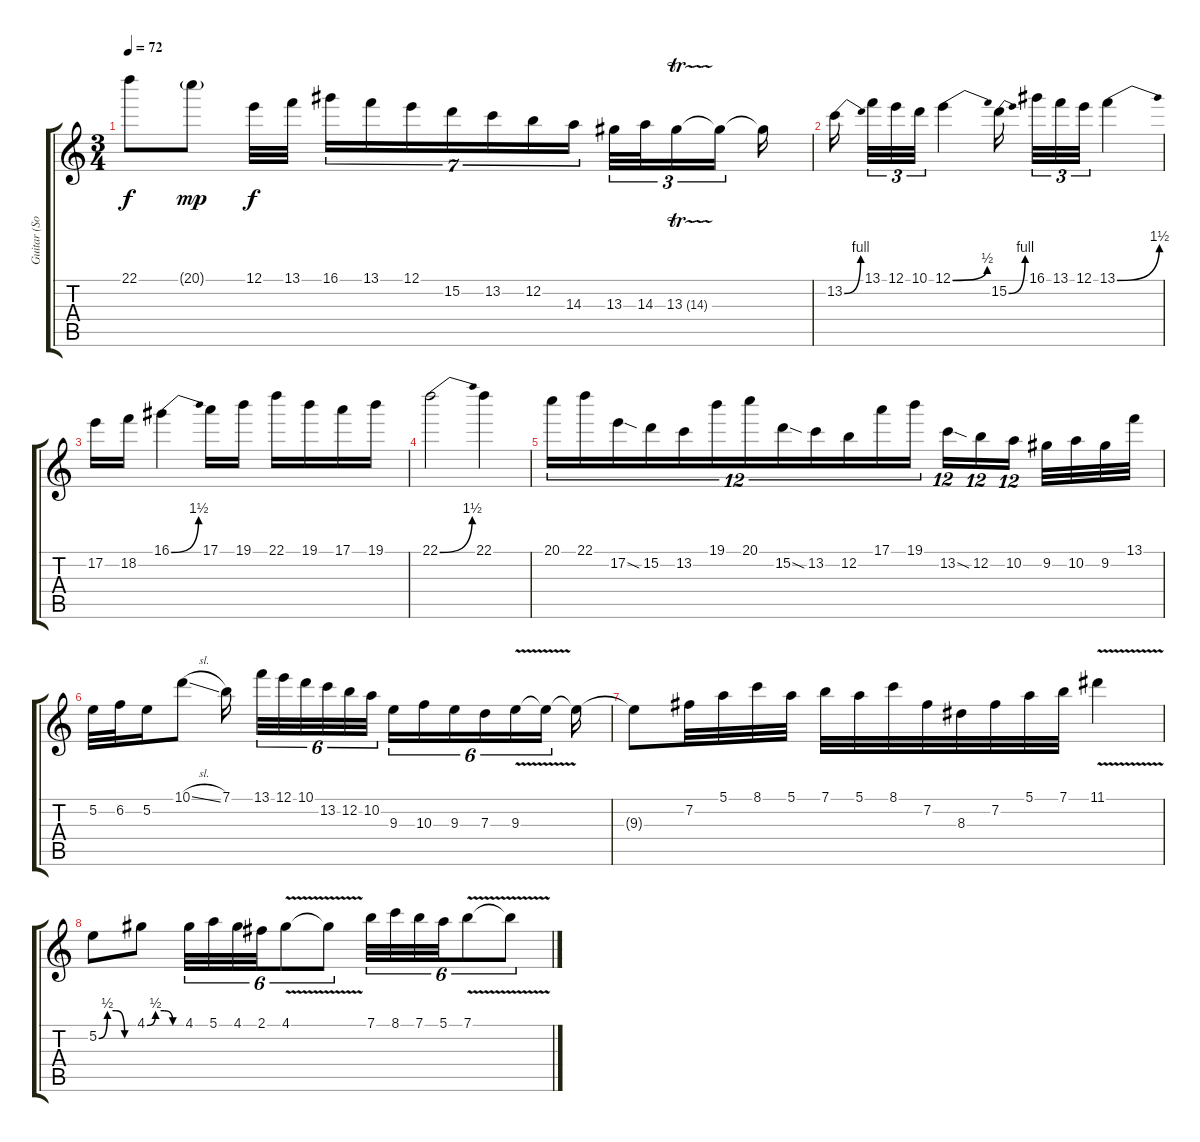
\track ("Guitar (Solo)" "Guitar (So") {instrument overdrivenguitar}
\staff {score tabs}
\tuning (E4 B3 G3 D3 A2 E2) {hide}
\ts (3 4)
\tempo 72
\clef g2
\ks c
22.1{t}.8{dy f} 20.1{g}.8{dy mp} 12.1.32{dy f} 13.1.32 16.1.16{tu (7 4)} 13.1.16{tu (7 4)} 12.1.16{tu (7 4)} 15.2.16{tu (7 4)} 13.2.16{tu (7 4)} 12.2.16{tu (7 4)} 14.3.16{tu (7 4)} 13.3.32{tu (3 2)} 14.3.32{tu (3 2)} 13.3{tr (14 64)}.16{tu (3 2)} 13.3{t}.16{tu (3 2)} 13.3{t}.16 |
13.2{be (bend 0 0 60 4)}.16 13.1.32{tu (3 2)} 12.1.32{tu (3 2)} 10.1.32{tu (3 2)} 12.1{be (bend 0 0 60 2)}.4 15.2{be (bend 0 0 60 4)}.16 16.1.32{tu (3 2)} 13.1.32{tu (3 2)} 12.1.32{tu (3 2)} 13.1{be (bend 0 0 60 6)}.4 |
17.2.16 18.2.16 16.1{be (bend 0 0 60 6)}.4 17.1.16 19.1.16 22.1.16 19.1.16 17.1.16 19.1.16 |
22.1{be (bend 0 0 60 6)}.2 22.1.4 |
20.1.16{tu (12 8)} 22.1.16{tu (12 8)} 17.2{sod}.16{tu (12 8)} 15.2.16{tu (12 8)} 13.2.16{tu (12 8)} 19.1.16{tu (12 8)} 20.1.16{tu (12 8)} 15.2{sod}.16{tu (12 8)} 13.2.16{tu (12 8)} 12.2.16{tu (12 8)} 17.1.16{tu (12 8)} 19.1.16{tu (12 8)} 13.2{sod}.16{tu (12 8)} 12.2.16{tu (12 8)} 10.2.16{tu (12 8)} 9.2.32 10.2.32 9.2.32 13.1.32 |
5.2.32 6.2.32 5.2.16 10.1{sl}.8 7.1.16 13.1.32{tu (6 4)} 12.1.32{tu (6 4)} 10.1.32{tu (6 4)} 13.2.32{tu (6 4)} 12.2.32{tu (6 4)} 10.2.32{tu (6 4)} 9.3.16{tu (6 4)} 10.3.16{tu (6 4)} 9.3.16{tu (6 4)} 7.3.16{tu (6 4)} 9.3{v}.16{tu (6 4)} 9.3{t}.16{tu (6 4)} 9.3{t}.16 |
9.3{t}.8 7.2.32 5.1.32 8.1.32 5.1.32 7.1.32 5.1.32 8.1.32 7.2.32 8.3.32 7.2.32 5.1.32 7.1.32 11.1{v}.4 |
5.2{be (custom 0 0 15 2 30 2 45 0 60 0)}.8 4.1{be (custom 0 0 15 2 30 2 45 0 60 0)}.8 4.1.32{tu (6 4)} 5.1.32{tu (6 4)} 4.1.32{tu (6 4)} 2.1.32{tu (6 4)} 4.1{v}.8{tu (6 4)} 4.1{t}.8{tu (6 4)} 7.1.32{tu (6 4)} 8.1.32{tu (6 4)} 7.1.32{tu (6 4)} 5.1.32{tu (6 4)} 7.1{v}.8{tu (6 4)} 7.1{t}.8{tu (6 4)}
